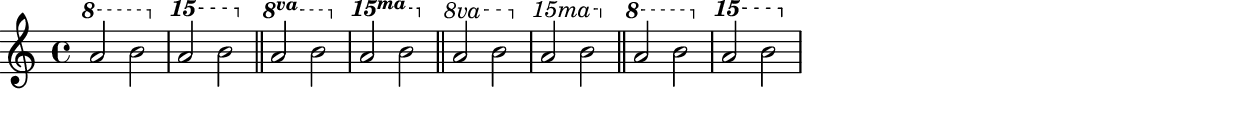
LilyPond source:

%% Generated by lilypond-book
%% Options: [exampleindent=10.16\mm,indent=0\mm,line-width=160\mm,quote]
\include "lilypond-book-preamble.ly"


% ****************************************************************
% Start cut-&-pastable-section
% ****************************************************************

#(ly:set-option 'eps-box-padding 3.000000)



\paper {
  indent = 0\mm
  line-width = 160\mm
  % offset the left padding, also add 1mm as lilypond creates cropped
  % images with a little space on the right
  line-width = #(- line-width (* mm  3.000000) (* mm 1))
  line-width = 160\mm - 2.0 * 10.16\mm
  % offset the left padding, also add 1mm as lilypond creates cropped
  % images with a little space on the right
  line-width = #(- line-width (* mm  3.000000) (* mm 1))
}

\layout {
  
}




% ****************************************************************
% ly snippet:
% ****************************************************************
\sourcefileline 1526
\relative c'' {
  \ottava #1
  a'2 b
  \ottava #2
  a'2 b
  \bar "||"
  \set Staff.ottavationMarkups = #ottavation-ordinals
  \ottava #1
  a,2 b
  \ottava #2
  a'2 b
  \bar "||"
  \override Staff.OttavaBracket.font-series = #'medium
  \set Staff.ottavationMarkups = #ottavation-simple-ordinals
  \ottava #1
  a,2 b
  \ottava #2
  a'2 b
  \bar "||"
  \revert Staff.OttavaBracket.font-series
  \set Staff.ottavationMarkups = #ottavation-numbers
  \ottava #1
  a,2 b
  \ottava #2
  a'2 b
}



% ****************************************************************
% end ly snippet
% ****************************************************************
